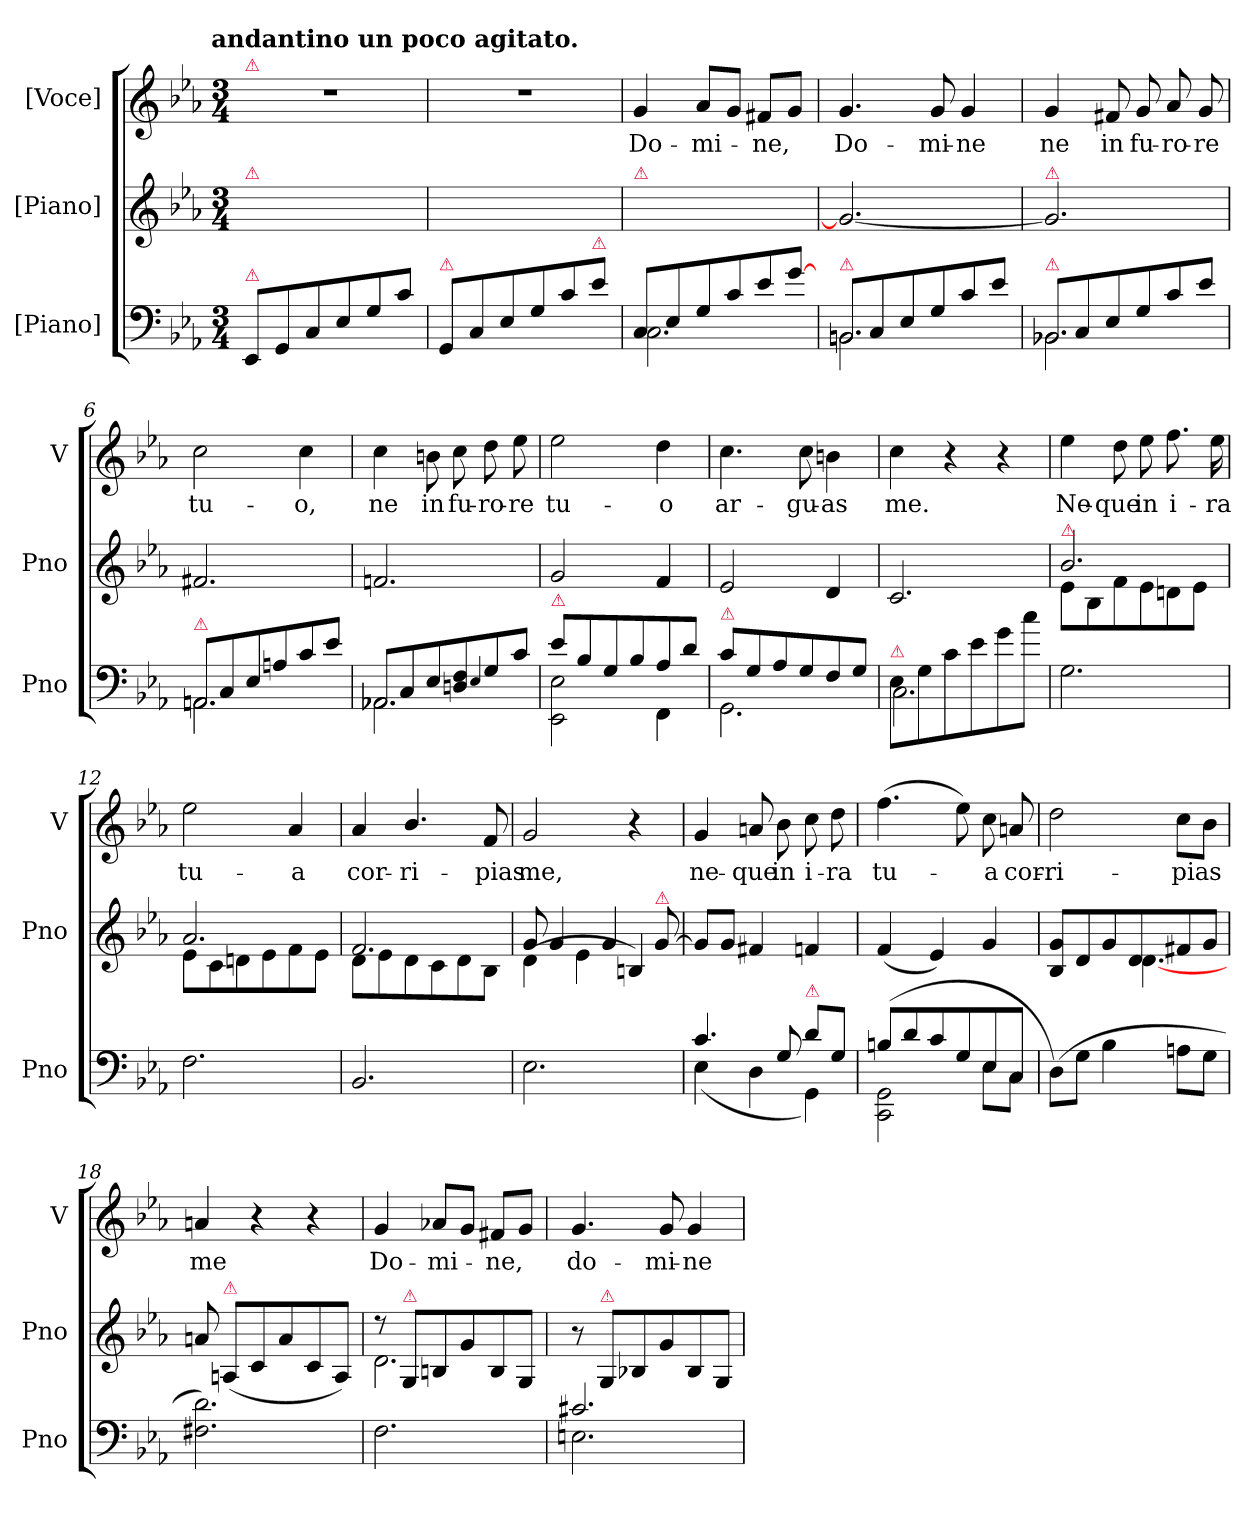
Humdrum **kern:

**kern	**kern	**kern	**text
*part3	*part2	*part1	*part1
*staff3	*staff2	*staff1	*staff1
*I"[Piano]	*I"[Piano]	*I"[Voce]	*
*I'Pno	*I'Pno	*I'V	*
*clefF4	*clefG2	*clefG2	*
*k[b-e-a-]	*k[b-e-a-]	*k[b-e-a-]	*
!!LO:TX:omd:t=andantino un poco agitato.
*M3/4	*M3/4	*M3/4	*
*MM80	*MM80	*MM80	*
=1	=1	=1	=1
!	!	!LO:TX:a:color=crimson:t=⚠	!
!	!LO:TX:a:color=crimson:t=⚠	!	!
!LO:TX:a:color=crimson:t=⚠	!	!	!
8EE-/L	2.ryy	2.r	.
8GG/	.	.	.
8C/	.	.	.
8E-/	.	.	.
8G/	.	.	.
8c/J	.	.	.
=2	=2	=2	=2
!LO:TX:a:color=crimson:t=⚠	!	!	!
8GG/L	2.ryy	2.r	.
8C/	.	.	.
8E-/	.	.	.
8G/	.	.	.
8c\	.	.	.
!LO:TX:a:color=crimson:t=⚠	!	!	!
8e-\J	.	.	.
=3	=3	=3	=3
!	!LO:TX:a:color=crimson:t=⚠	!	!
!LO:N:vis=2.	!	!	!
*^	*	*	*
8C/	2.C\	2.ryy	4g/	Do-
8E-/	.	.	.	.
8G/	.	.	8a-/L	-mi-
8c/	.	.	8g/J	.
8e-\	.	.	8f#X/L	-ne,
[>8g\J	.	.	8g/J	.
=4	=4	=4	=4	=4
!LO:TX:a:color=crimson:t=⚠	!	!	!	!
!LO:N:vis=2.	!	!	!	!
8BBn/	2.BBn\	2.g/_	4.g/	Do-
8C/	.	.	.	.
8E-/	.	.	.	.
8G/	.	.	8g/	-mi-
8c\	.	.	4g/	-ne
8e-\J	.	.	.	.
=5	=5	=5	=5	=5
!	!	!LO:TX:a:color=crimson:t=⚠	!	!
!LO:TX:a:color=crimson:t=⚠	!	!	!	!
!LO:N:vis=2.	!	!	!	!
8BB-X/	2.BB-X\	2.g/]	4g/	ne
8C/	.	.	.	.
8E-/	.	.	8f#X/	in
8G/	.	.	8g/	fu-
8c\	.	.	8a-/	-ro-
8e-\J	.	.	8g/	-re
=6	=6	=6	=6	=6
!LO:TX:a:color=crimson:t=⚠	!	!	!	!
!LO:N:vis=2.	!	!	!	!
8AAn/	2.AAn\	2.f#X/	2cc\	tu-
8C/	.	.	.	.
8E-/	.	.	.	.
8An/	.	.	.	.
8c\	.	.	4cc\	-o,
8e-\J	.	.	.	.
=7	=7	=7	=7	=7
!LO:N:vis=2.	!	!	!	!
8AA-X/	2.AA-X\	2.fn/	4cc\	ne
8C/	.	.	.	.
8E-/	.	.	8bn\	in
8Dn/ 8F/	.	.	8cc\	fu-
4qqE-	.	.	.	.
8G/	.	.	8dd\	-ro-
8c\J	.	.	8ee-\	-re
=8	=8	=8	=8	=8
!LO:TX:a:color=crimson:t=⚠	!	!	!	!
8e-\L	2EE-\ 2E-\	2g/	2ee-\	tu-
8B-/	.	.	.	.
8G/	.	.	.	.
8B-/	.	.	.	.
8A-/	4FF\	4f/	4dd\	-o
8d\J	.	.	.	.
=9	=9	=9	=9	=9
!LO:TX:a:color=crimson:t=⚠	!	!	!	!
8c\L	2.GG\	2e-/	4.cc\	ar-
8G/	.	.	.	.
8A-/	.	.	.	.
8G/	.	.	8cc\	-gu-
8F/	.	4d/	4bn\	-as
8G/J	.	.	.	.
=10	=10	=10	=10	=10
!LO:TX:a:color=crimson:t=⚠	!	!	!	!
8E-/L	2.C\	2.c/	4cc\	me.
8G/	.	.	.	.
8c\	.	.	4r	.
8e-\	.	.	.	.
8g\	.	.	4r	.
8cc\J	.	.	.	.
*v	*v	*	*	*
=11	=11	=11	=11
*	*^	*	*
!	!LO:TX:a:color=crimson:t=⚠	!	!	!
2.G\	2.b-/	8e-\L	4ee-\	Ne-
.	.	8B-/	.	.
.	.	8f\	8dd\	-que
.	.	8e-\	8ee-\	in
.	.	8dn\	8.ff\	i-
.	.	8e-\J	.	.
.	.	.	16ee-\	-ra
=12	=12	=12	=12	=12
2.F\	2.a-/	8e-\L	2ee-\	tu-
.	.	8c\	.	.
.	.	8dn\	.	.
.	.	8e-\	.	.
.	.	8f\	4a-/	-a
.	.	8e-\J	.	.
=13	=13	=13	=13	=13
2.BB-/	2.f/	8d\L	4a-/	cor-
.	.	8e-\	.	.
.	.	8d\	4.b-/	-ri-
.	.	8c\	.	.
.	.	8d\	.	.
.	.	8B-\J	8f/	-pias
=14	=14	=14	=14	=14
2.E-\	8g/	(<4d\	2g/	me,
.	4g/	.	.	.
.	.	4e-\	.	.
.	4g/	.	.	.
.	.	4Bn/)	4r	.
!	!LO:TX:a:color=crimson:t=⚠	!	!	!
.	[8g/	.	.	.
*	*v	*v	*	*
=15	=15	=15	=15
*^	*	*	*
4.c/	(4E-\	8g/L]	4g/	ne-
.	.	8g/J	.	.
.	4D\	4f#X/	8an/	-que
8G/	.	.	8b-\	in
!LO:TX:a:color=crimson:t=⚠	!	!	!	!
8d\L	4GG\)	4fn/	8cc\	i-
8G/J	.	.	8dd\	-ra
=16	=16	=16	=16	=16
(<8Bn/L	2CC\ 2GG\	(>4f/	(4.ff\	tu-
8d/	.	.	.	.
8c/	.	4e-/)	.	.
8G/	.	.	8ee-\)	.
8E-/	8E-\L	4g/	8cc\	-a
8C/J	8C\J	.	8an/	cor-
*v	*v	*	*	*
=17	=17	=17	=17
*	*^	*	*
(>8D\L)	8B-/ 8g/L	4ryy	2dd\	-ri-
8G\J	8d/	.	.	.
4B-\	8g/	8ryy	.	.
.	8d/	[<4.d\	.	.
8An\L	8f#X/	.	8cc\L	-pias
8G\J	8g/J	.	8b-\J	.
*	*v	*v	*	*
=18	=18	=18	=18
2.F#X\ 2.d\)	8an/	4an/	me
!	!LO:TX:a:color=crimson:t=⚠	!	!
.	(>8An/L	.	.
.	8c/	4r	.
.	8a\	.	.
.	8c/	4r	.
.	8A/J)	.	.
=19	=19	=19	=19
*	*^	*	*
2.F\	8r	2.d\	4g/	Do-
!	!LO:TX:a:color=crimson:t=⚠	!	!	!
.	8G/L	.	.	.
.	8Bn/	.	8a-X/L	-mi-
.	8g\	.	8g/J	.
.	8B/	.	8f#X/L	-ne,
.	8G/J	.	8g/J	.
*	*v	*v	*	*
=20	=20	=20	=20
*^	*	*	*
2.c#X/	2.En\	8r	4.g/	do-
!	!	!LO:TX:a:color=crimson:t=⚠	!	!
.	.	8G/L	.	.
.	.	8B-X/	.	.
.	.	8g\	8g/	-mi-
.	.	8B-/	4g/	-ne
.	.	8G/J	.	.
*v	*v	*	*	*
=	=	=	=
*-	*-	*-	*-
